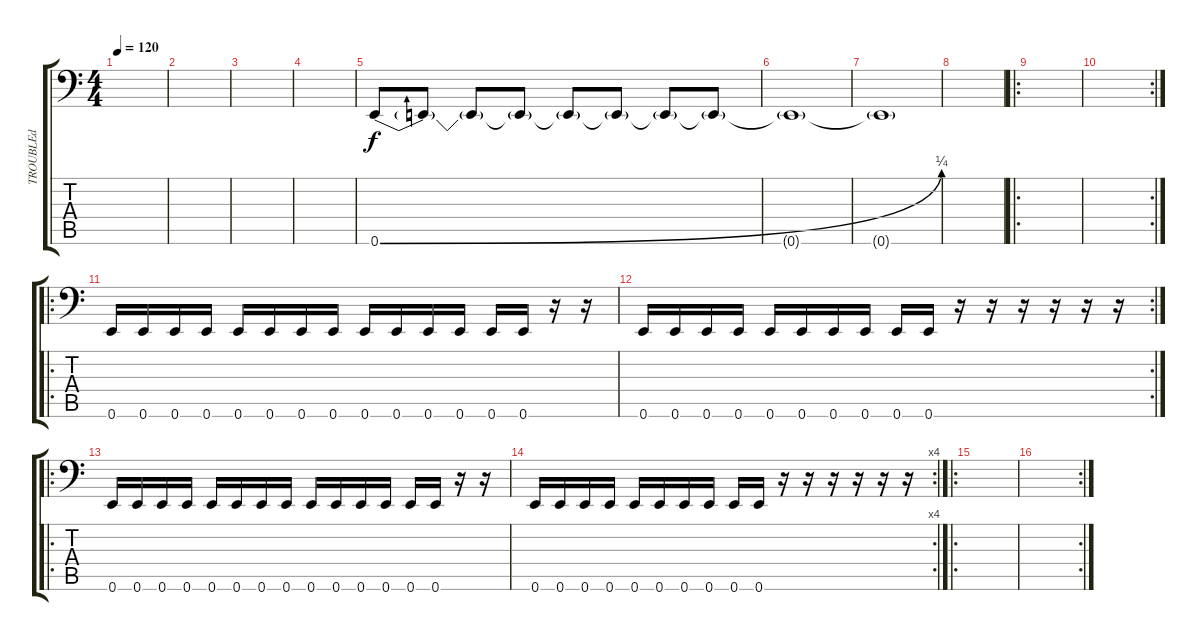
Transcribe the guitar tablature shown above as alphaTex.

\track ("TROUBLEd" "TROUBLEd") {instrument electricbassfinger}
\staff {score tabs}
\tuning (E3 B2 G2 D2 A1 E1) {hide}
\ts (4 4)
\tempo 120
\clef f4
\ks c
|
|
|
|
0.6{be (bend 0 0 60 1)}.8{instrument slapbass1} 0.6{t}.8 0.6{t}.8 0.6{t}.8 0.6{t}.8 0.6{t}.8 0.6{t}.8 0.6{t}.8 |
0.6{t}.1 |
0.6{t}.1 |
|
\ro
|
\rc 2
|
\ro
0.6.16{instrument electricbassfinger} 0.6.16 0.6.16 0.6.16 0.6.16 0.6.16 0.6.16 0.6.16 0.6.16 0.6.16 0.6.16 0.6.16 0.6.16 0.6.16 r.16 r.16 |
\rc 2
0.6.16 0.6.16 0.6.16 0.6.16 0.6.16 0.6.16 0.6.16 0.6.16 0.6.16 0.6.16 r.16 r.16 r.16 r.16 r.16 r.16 |
\ro
0.6.16{instrument electricbassfinger} 0.6.16 0.6.16 0.6.16 0.6.16 0.6.16 0.6.16 0.6.16 0.6.16 0.6.16 0.6.16 0.6.16 0.6.16 0.6.16 r.16 r.16 |
\rc 4
0.6.16 0.6.16 0.6.16 0.6.16 0.6.16 0.6.16 0.6.16 0.6.16 0.6.16 0.6.16 r.16 r.16 r.16 r.16 r.16 r.16 |
\ro
|
\rc 2
